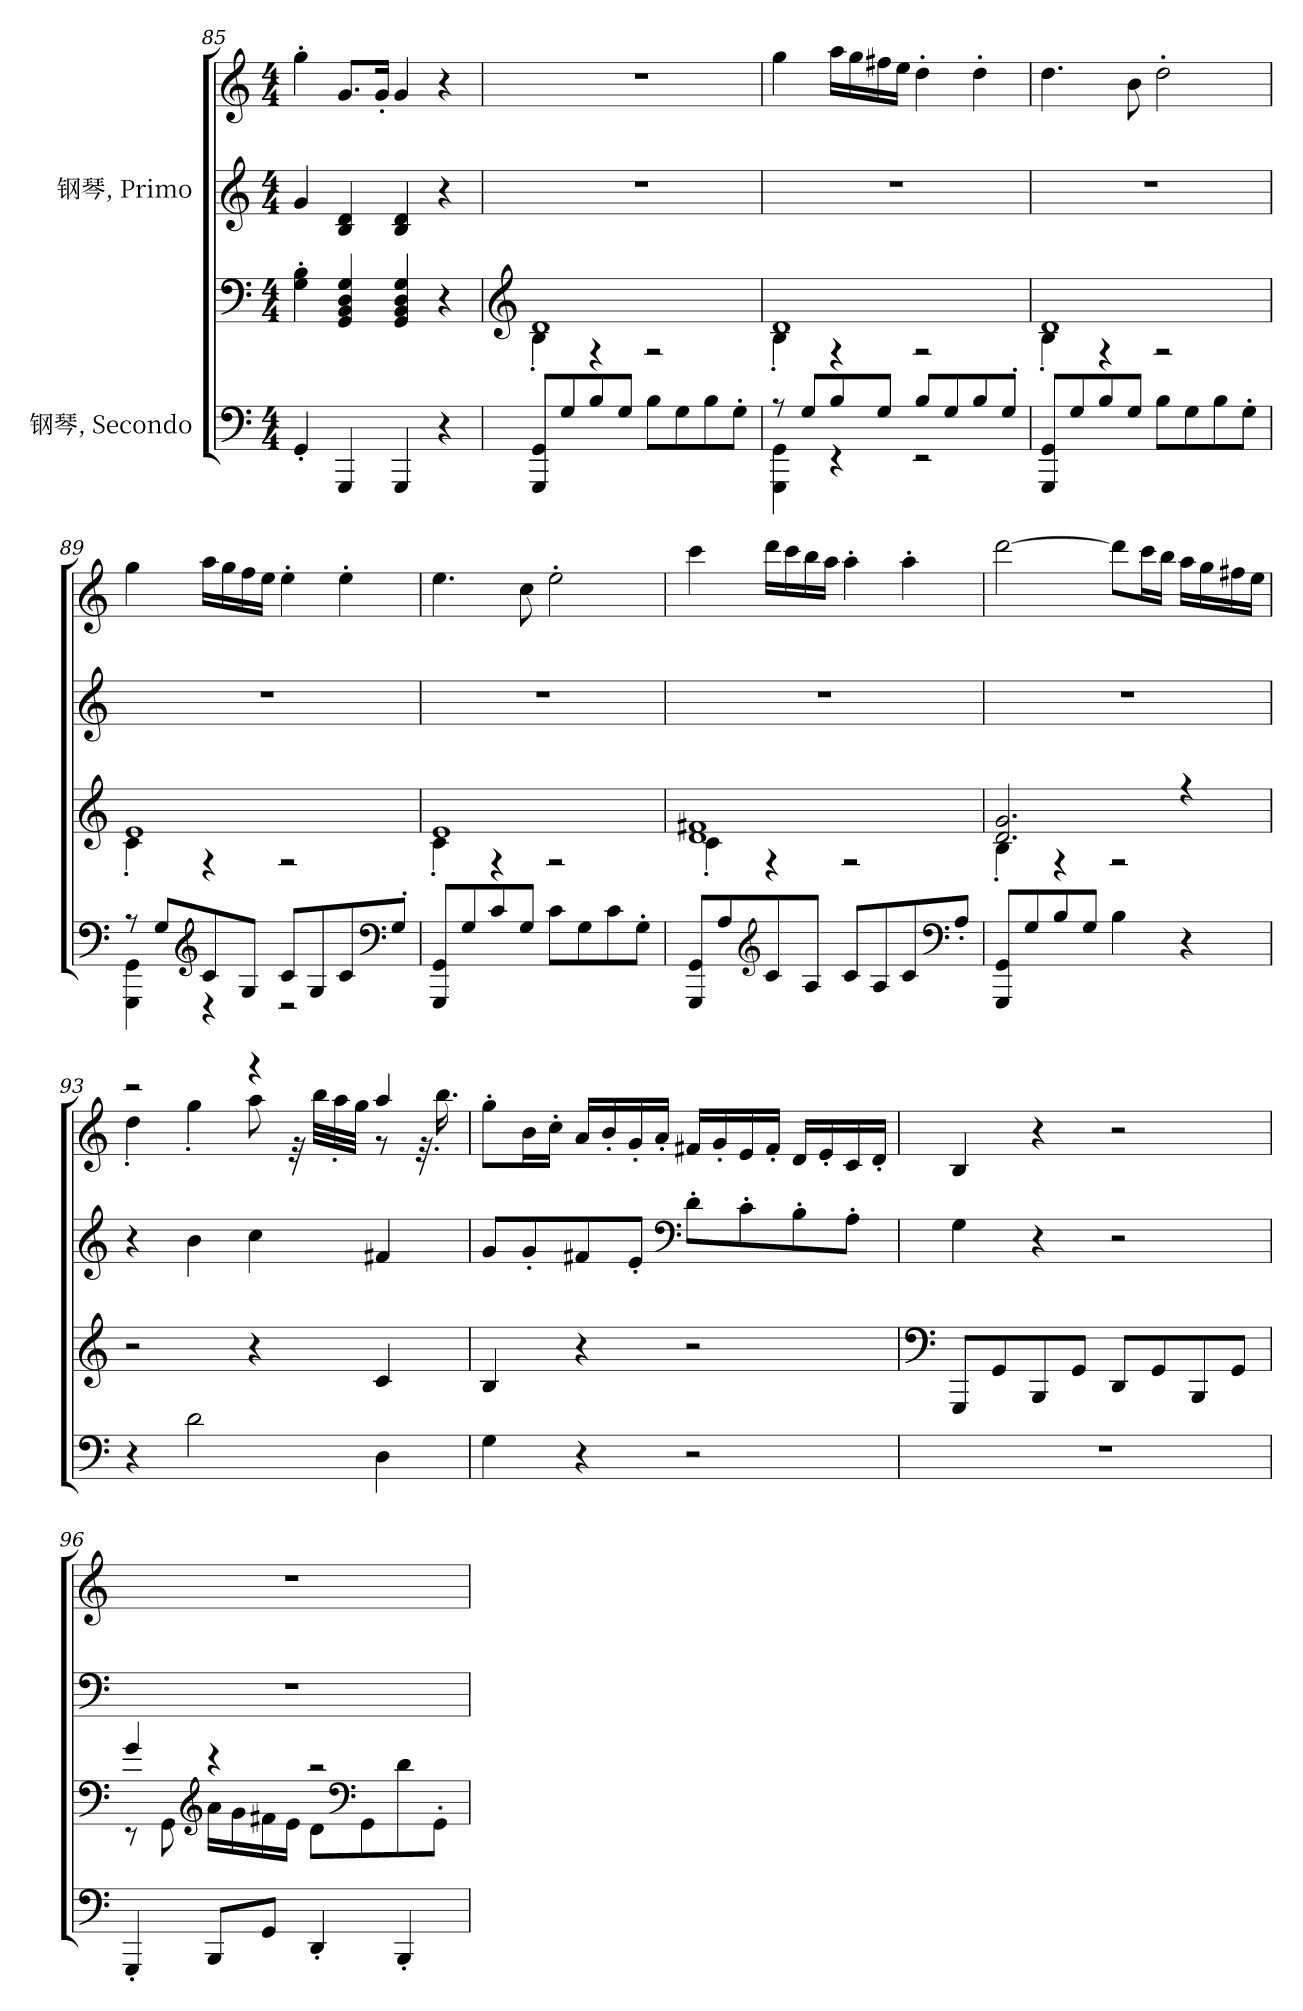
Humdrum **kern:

**kern	**kern	**kern	**kern
*part2	*part2	*part1	*part1
*staff4	*staff3	*staff2	*staff1
*I"钢琴, Secondo	*	*I"钢琴, Primo	*
*clefF4	*clefF4	*clefG2	*clefG2
*k[]	*k[]	*k[]	*k[]
*M4/4	*M4/4	*M4/4	*M4/4
=85	=85	=85	=85
4GG'/	4G\' 4B\'	4g/	4gg'\
4GGG/	4GG/ 4BB/ 4D/ 4G/	4B/ 4d/	8.g/L
.	.	.	16g'/Jk
4GGG/	4GG/ 4BB/ 4D/ 4G/	4B/ 4d/	4g/
4r	4r	4r	4r
=86	=86	=86	=86
*	*clefG2	*	*
*	*^	*	*
8GGG/ 8GG/L	1d	4B'\	1r	1r
8G/	.	.	.	.
8B/	.	4r	.	.
8G/J	.	.	.	.
8B\L	.	2r	.	.
8G\	.	.	.	.
8B\	.	.	.	.
8G'\J	.	.	.	.
=87	=87	=87	=87	=87
*^	*	*	*	*
8r	4GGG\ 4GG\	1d	4B'\	1r	4gg\
8G/L	.	.	.	.	.
8B/	4r	.	4r	.	16aa\LL
.	.	.	.	.	16gg\
8G/J	.	.	.	.	16ff#X\
.	.	.	.	.	16ee\JJ
8B/L	2r	.	2r	.	4dd'\
8G/	.	.	.	.	.
8B/	.	.	.	.	4dd'\
8G'/J	.	.	.	.	.
*v	*v	*	*	*	*
!!LO:LB:g=z
=88	=88	=88	=88	=88
8GGG/ 8GG/L	1d	4B'\	1r	4.dd\
8G/	.	.	.	.
8B/	.	4r	.	.
8G/J	.	.	.	8b\
8B\L	.	2r	.	2dd'\
8G\	.	.	.	.
8B\	.	.	.	.
8G'\J	.	.	.	.
=89	=89	=89	=89	=89
*^	*	*	*	*
8r	4GGG\ 4GG\	1e	4c'\	1r	4gg\
8G/L	.	.	.	.	.
*clefG2	*	*	*	*	*
8c/	4r	.	4r	.	16aa\LL
.	.	.	.	.	16gg\
8G/J	.	.	.	.	16ff\
.	.	.	.	.	16ee\JJ
8c/L	2r	.	2r	.	4ee'\
8G/	.	.	.	.	.
8c/	.	.	.	.	4ee'\
*clefF4	*	*	*	*	*
8G'/J	.	.	.	.	.
*v	*v	*	*	*	*
=90	=90	=90	=90	=90
8GGG/ 8GG/L	1e	4c'\	1r	4.ee\
8G/	.	.	.	.
8c/	.	4r	.	.
8G/J	.	.	.	8cc\
8c\L	.	2r	.	2ee'\
8G\	.	.	.	.
8c\	.	.	.	.
8G'\J	.	.	.	.
!!LO:PB:g=z
=91	=91	=91	=91	=91
8GGG/ 8GG/L	1d 1f#X	4c'\	1r	4ccc\
8A/	.	.	.	.
*clefG2	*	*	*	*
8c/	.	4r	.	16ddd\LL
.	.	.	.	16ccc\
8A/J	.	.	.	16bb\
.	.	.	.	16aa\JJ
8c/L	.	2r	.	4aa'\
8A/	.	.	.	.
8c/	.	.	.	4aa'\
*clefF4	*	*	*	*
8A'/J	.	.	.	.
=92	=92	=92	=92	=92
8GGG/ 8GG/L	2.d/ 2.g/	4B'\	1r	[2ddd\
8G/	.	.	.	.
8B/	.	4r	.	.
8G/J	.	.	.	.
4B\	.	2r	.	8ddd\L]
.	.	.	.	16ccc\L
.	.	.	.	16bb\JJ
4r	4r	.	.	16aa\LL
.	.	.	.	16gg\
.	.	.	.	16ff#X\
.	.	.	.	16ee\JJ
*	*v	*v	*	*
=93	=93	=93	=93
*	*	*	*^
4r	2r	4r	2r	4dd'\
2d\	.	4b\	.	4gg'\
.	4r	4cc\	4r	8aa\
.	.	.	.	32r
.	.	.	.	32bb\LLL
.	.	.	.	32aa'\
.	.	.	.	32gg\JJJ
4D\	4c/	4f#X/	4aa/	8r
.	.	.	.	32r
.	.	.	.	16.bb'\
*	*	*	*v	*v
!!LO:LB:g=z
=94	=94	=94	=94
4G\	4B/	8g/L	8gg'\L
.	.	8g'/	16b\L
.	.	.	16cc'\JJ
4r	4r	8f#X/	16a/LL
.	.	.	16b'/
.	.	8e'/J	16g'/
.	.	.	16a'/JJ
*	*	*clefF4	*
2r	2r	8d'\L	16f#X/LL
.	.	.	16g'/
.	.	8c'\	16e/
.	.	.	16f#'/JJ
.	.	8B'\	16d/LL
.	.	.	16e'/
.	.	8A'\J	16c/
.	.	.	16d'/JJ
=95	=95	=95	=95
*	*clefF4	*	*
1r	8GGG/L	4G\	4B/
.	8GG/	.	.
.	8BBB/	4r	4r
.	8GG/J	.	.
.	8DD/L	2r	2r
.	8GG/	.	.
.	8BBB/	.	.
.	8GG/J	.	.
=96	=96	=96	=96
*	*^	*	*
4GGG'/	4g/	8r	1r	1r
.	.	8GG\	.	.
*	*clefG2	*	*	*
8BBB/L	4r	16a\LL	.	.
.	.	16g\	.	.
8GG/J	.	16f#X\	.	.
.	.	16e\JJ	.	.
4DD'/	2r	8d\L	.	.
*	*clefF4	*	*	*
.	.	8GG\	.	.
4BBB'/	.	8d\	.	.
.	.	8GG'\J	.	.
*	*v	*v	*	*
=	=	=	=
*-	*-	*-	*-
